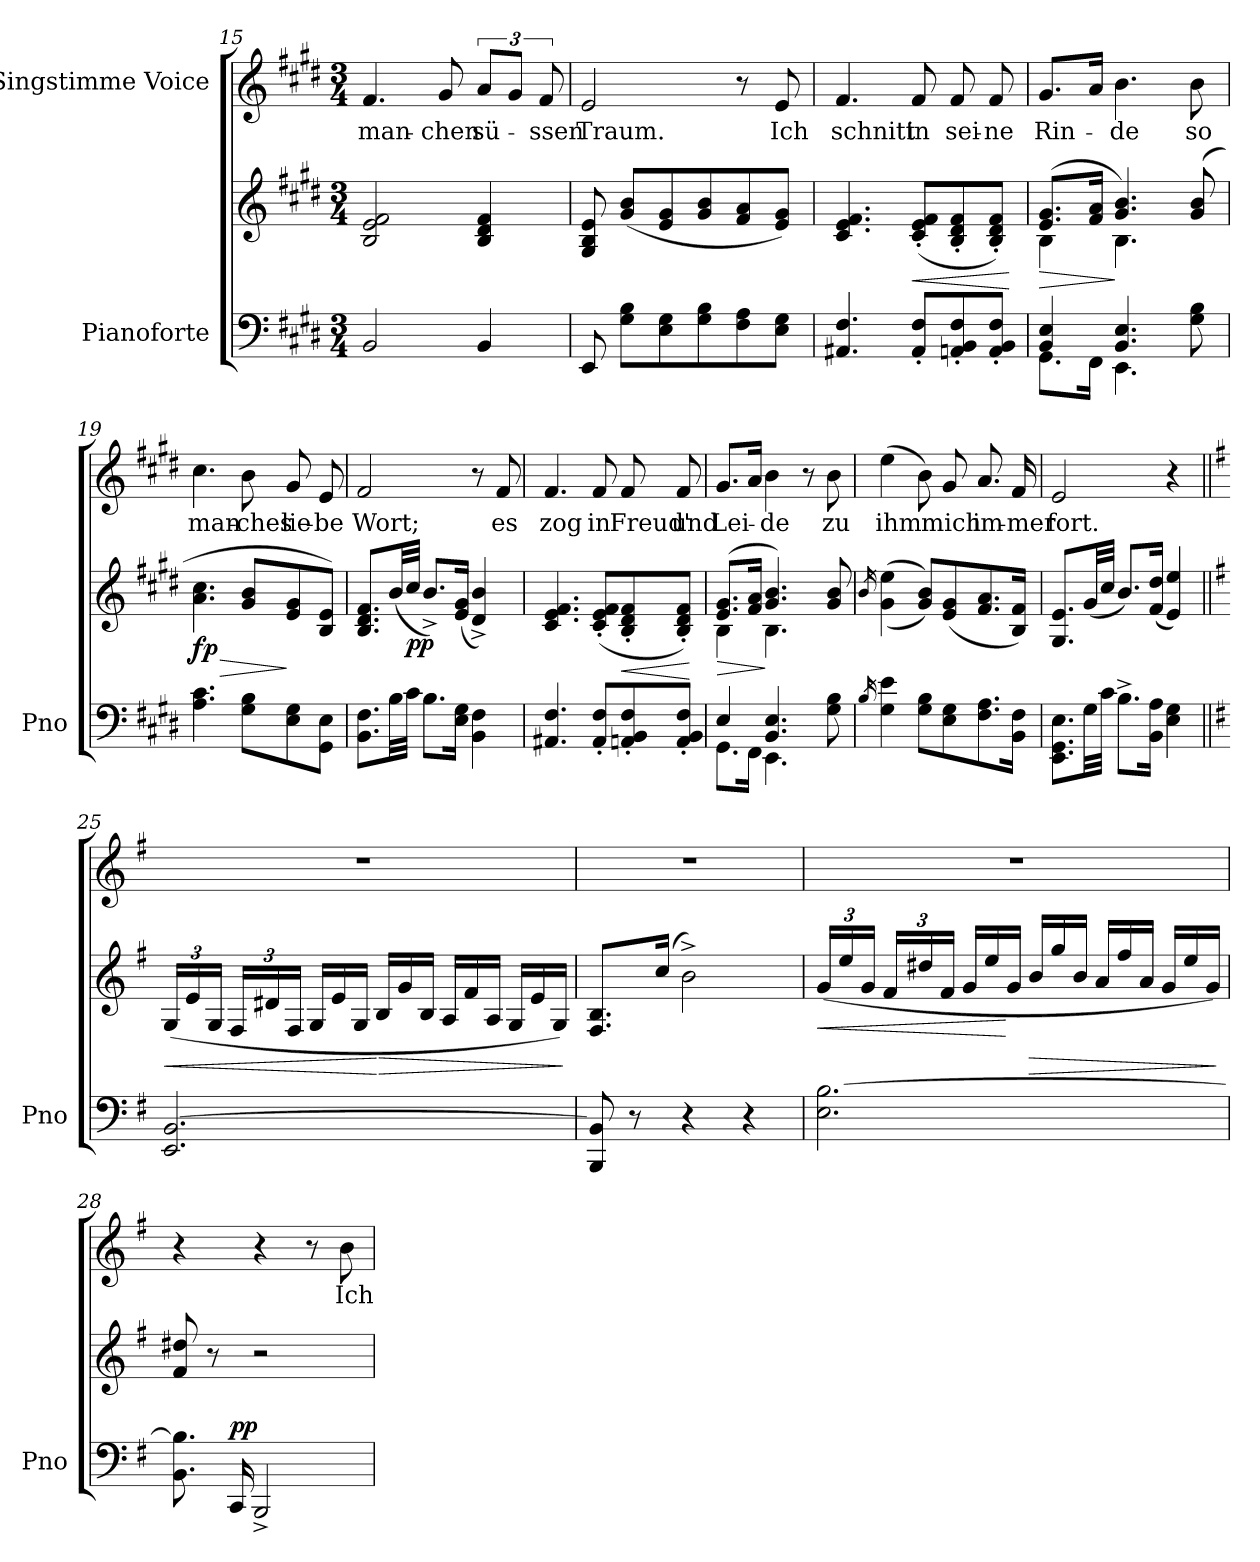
**kern	**kern	**dynam	**kern	**text
*part2	*part2	*part2	*part1	*part1
*staff3	*staff2	*staff2/3	*staff1	*staff1
*I"Pianoforte	*	*	*I"Singstimme Voice	*
*I'Pno	*	*	*	*
*clefF4	*clefG2	*	*clefG2	*
*k[f#c#g#d#]	*k[f#c#g#d#]	*	*k[f#c#g#d#]	*
*M3/4	*M3/4	*	*M3/4	*
=15	=15	=15	=15	=15
!	!	!	!	!LO:LY:b
2BB/	2B/ 2e/ 2f#/	.	4.f#/	man-
!	!	!	!	!LO:LY:b
.	.	.	8g#/	-chen
!	!	!	!	!LO:LY:b
4BB/	4B/ 4d#/ 4f#/	.	12a/L	sü-
.	.	.	12g#/J	.
!	!	!	!	!LO:LY:b
.	.	.	12f#/	-ssen
=16	=16	=16	=16	=16
!	!	!	!	!LO:LY:b
8EE/	8G#/ 8B/ 8e/	.	2e/	Traum.
8G#\ 8B\L	(<8g#/ 8b/L	.	.	.
8E\ 8G#\	8e/ 8g#/	.	.	.
8G#\ 8B\	8g#/ 8b/	.	.	.
8F#\ 8A\	8f#/ 8a/	.	8r	.
!	!	!	!	!LO:LY:b
8E\ 8G#\J	8e/ 8g#/J)	.	8e/	Ich
=17	=17	=17	=17	=17
!	!	!	!	!LO:LY:b
4.AA#X/ 4.F#/	4.c#/ 4.e/ 4.f#/	.	4.f#/	schnitt
!	!	!LO:HP:b	!	!LO:LY:b
8AA#/' 8F#/'L	(<8c#/' 8e/' 8f#/'L	<	8f#/	in
!	!	!	!	!LO:LY:b
8AAn/' 8BB/' 8F#/'	8B/' 8d#/' 8f#/'	.	8f#/	sei-
!	!	!	!	!LO:LY:b
8AA/' 8BB/' 8F#/'J	8B/' 8d#/' 8f#/'J)	.	8f#/	-ne
.	.	[	.	.
=18	=18	=18	=18	=18
*^	*	*	*	*
!	!	!	!LO:HP:b	!	!LO:LY:b
*	*	*^	*	*	*
4BB/ 4E/	8.GG#\L	(>8.e/ 8.g#/L	4B\	>	8.g#/L	Rin-
.	16FF#\Jk	16f#/ 16a/Jk	.	.	16a/Jk	.
!	!	!	!	!	!	!LO:LY:b
4.BB/ 4.E/	4.EE\	4.g#/ 4.b/)	4.B\	]	4.b\	-de
!	!	!	!	!	!	!LO:LY:b
8G#\ 8B\	8ryy	(<8g#/ 8b/	8ryy	.	8b\	so
!!LO:LB:g=z
=19	=19	=19	=19	=19	=19	=19
!	!	!	!	!LO:HP:b	!	!LO:LY:b
!	!	!	!	!LO:DY:n=1:b	!	!
*v	*v	*	*	*	*	*
*	*v	*v	*	*	*
4.A\ 4.c#\	4.a\ 4.cc#\	> fp	4.cc#\	man-
!	!	!	!	!LO:LY:b
8G#\ 8B\L	8g#/ 8b/L	.	8b\	-ches
!	!	!	!	!LO:LY:b
8E\ 8G#\	8e/ 8g#/	]	8g#/	lie-
!	!	!	!	!LO:LY:b
8GG#\ 8E\J	8B/ 8e/J)	.	8e/	-be
=20	=20	=20	=20	=20
!	!	!	!	!LO:LY:b
8.BB\ 8.F#\L	8.B/ 8.d#/ 8.f#/L	.	2f#/	Wort;
32B\LL	(<32b/LL	.	.	.
!	!	!LO:DY:b	!	!
32c#\JJJ	32cc#/JJJ	pp	.	.
8.B\L	8.b^/L)	.	.	.
16E\ 16G#\Jk	(<16e/ 16g#/Jk	.	.	.
4BB\ 4F#\	4d#/^ 4b/^)	.	8r	.
!	!	!	!	!LO:LY:b
.	.	.	8f#/	es
=21	=21	=21	=21	=21
!	!	!	!	!LO:LY:b
4.AA#X/ 4.F#/	4.c#/ 4.e/ 4.f#/	.	4.f#/	zog
!	!	!	!	!LO:LY:b
8AA#/' 8F#/'L	(<8c#/' 8e/' 8f#/'L	.	8f#/	in
!	!	!LO:HP:b	!	!LO:LY:b
8AAn/' 8BB/' 8F#/'	8B/' 8d#/' 8f#/'	<	8f#/	Freud'
!	!	!	!	!LO:LY:b
8AA/' 8BB/' 8F#/'J	8B/' 8d#/' 8f#/'J)	.	8f#/	und
.	.	[	.	.
=22	=22	=22	=22	=22
*^	*	*	*	*
!	!	!	!LO:HP:b	!	!LO:LY:b
*	*	*^	*	*	*
4E/	8.GG#\L	(>8.e/ 8.g#/L	4B\	>	8.g#/L	Lei-
.	16FF#\Jk	16f#/ 16a/Jk	.	.	16a/Jk	.
!	!	!	!	!	!	!LO:LY:b
4.BB/ 4.E/	4.EE\	4.g#/ 4.b/)	4.B\	]	4b\	-de
.	.	.	.	.	8r	.
!	!	!	!	!	!	!LO:LY:b
8G#\ 8B\	8ryy	8g#/ 8b/	8ryy	.	8b\	zu
*v	*v	*	*	*	*	*
*	*v	*v	*	*	*
=23	=23	=23	=23	=23
16qB/	16qb/	.	.	.
!	!	!	!	!LO:LY:b
4G#\ 4e\	(<(>4g#\ 4ee\	.	(>4ee\	ihm
8G#\ 8B\L	8g#/ 8b/L))	.	8b\)	.
!	!	!	!	!LO:LY:b
8E\ 8G#\	(<8e/ 8g#/	.	8g#/	mich
!	!	!	!	!LO:LY:b
8.F#\ 8.A\	8.f#/ 8.a/	.	8.a/	im-
!	!	!	!	!LO:LY:b
16BB\ 16F#\Jk	16B/ 16f#/Jk)	.	16f#/	-mer
=24	=24	=24	=24	=24
!	!	!	!	!LO:LY:b
8.EE\ 8.GG#\ 8.E\L	8.G#/ 8.e/L	.	2e/	fort.
32G#\LL	(<32g#/LL	.	.	.
32c#\JJJ	32cc#/JJJ	.	.	.
8.B^\L	8.b/L)	.	.	.
16BB\ 16A\Jk	(<16f#/ 16dd#/Jk	.	.	.
4E\ 4G#\	4e/ 4ee/)	.	4r	.
!!LO:PB:g=z
=25||	=25||	=25||	=25||	=25||
*k[f#]	*k[f#]	*	*k[f#]	*
*	*Xbrackettup	*	*	*
!	!	!LO:HP:b	!	!
2.EE/ [2.BB/	(<24G/LL	<	2.r	.
.	24e/	.	.	.
.	24G/JJ	.	.	.
.	24F#/LL	.	.	.
.	24d#X/	.	.	.
.	24F#/JJ	.	.	.
*	*Xtuplet	*	*	*
.	24G/LL	.	.	.
.	24e/	.	.	.
.	24G/JJ	.	.	.
!	!	!LO:HP:n=1:b	!	!
.	24B/LL	[ >	.	.
.	24g/	.	.	.
.	24B/JJ	.	.	.
.	24A/LL	.	.	.
.	24f#/	.	.	.
.	24A/JJ	.	.	.
.	24G/LL	.	.	.
.	24e/	.	.	.
.	24G/JJ)	.	.	.
.	.	]	.	.
=26	=26	=26	=26	=26
8BBB/ 8BB/]	8.F#/ 8.B/L	.	2.r	.
8r	.	.	.	.
.	(>16cc/Jk	.	.	.
4r	2b^\)	.	.	.
4r	.	.	.	.
=27	=27	=27	=27	=27
*	*tuplet	*	*	*
!	!	!LO:HP:b	!	!
2.E\ [2.B\	(<24g/LL	<	2.r	.
.	24ee/	.	.	.
.	24g/JJ	.	.	.
.	24f#/LL	.	.	.
.	24dd#X/	.	.	.
.	24f#/JJ	.	.	.
*	*Xtuplet	*	*	*
.	24g/LL	.	.	.
.	24ee/	.	.	.
.	24g/JJ	[	.	.
!	!	!LO:HP:b	!	!
.	24b/LL	>	.	.
.	24gg/	.	.	.
.	24b/JJ	.	.	.
.	24a/LL	.	.	.
.	24ff#/	.	.	.
.	24a/JJ	.	.	.
.	24g/LL	.	.	.
.	24ee/	.	.	.
.	24g/JJ)	.	.	.
.	.	]	.	.
!!LO:LB:g=z
=28	=28	=28	=28	=28
8.BB\ 8.B\]	8f#/ 8dd#X/	.	4r	.
.	8r	.	.	.
!	!	!LO:DY:a=2	!	!
16CC/	.	pp	.	.
2BBB^/	2r	.	4r	.
.	.	.	8r	.
!	!	!	!	!LO:LY:b
.	.	.	8b\	Ich
=	=	=	=	=
*-	*-	*-	*-	*-
